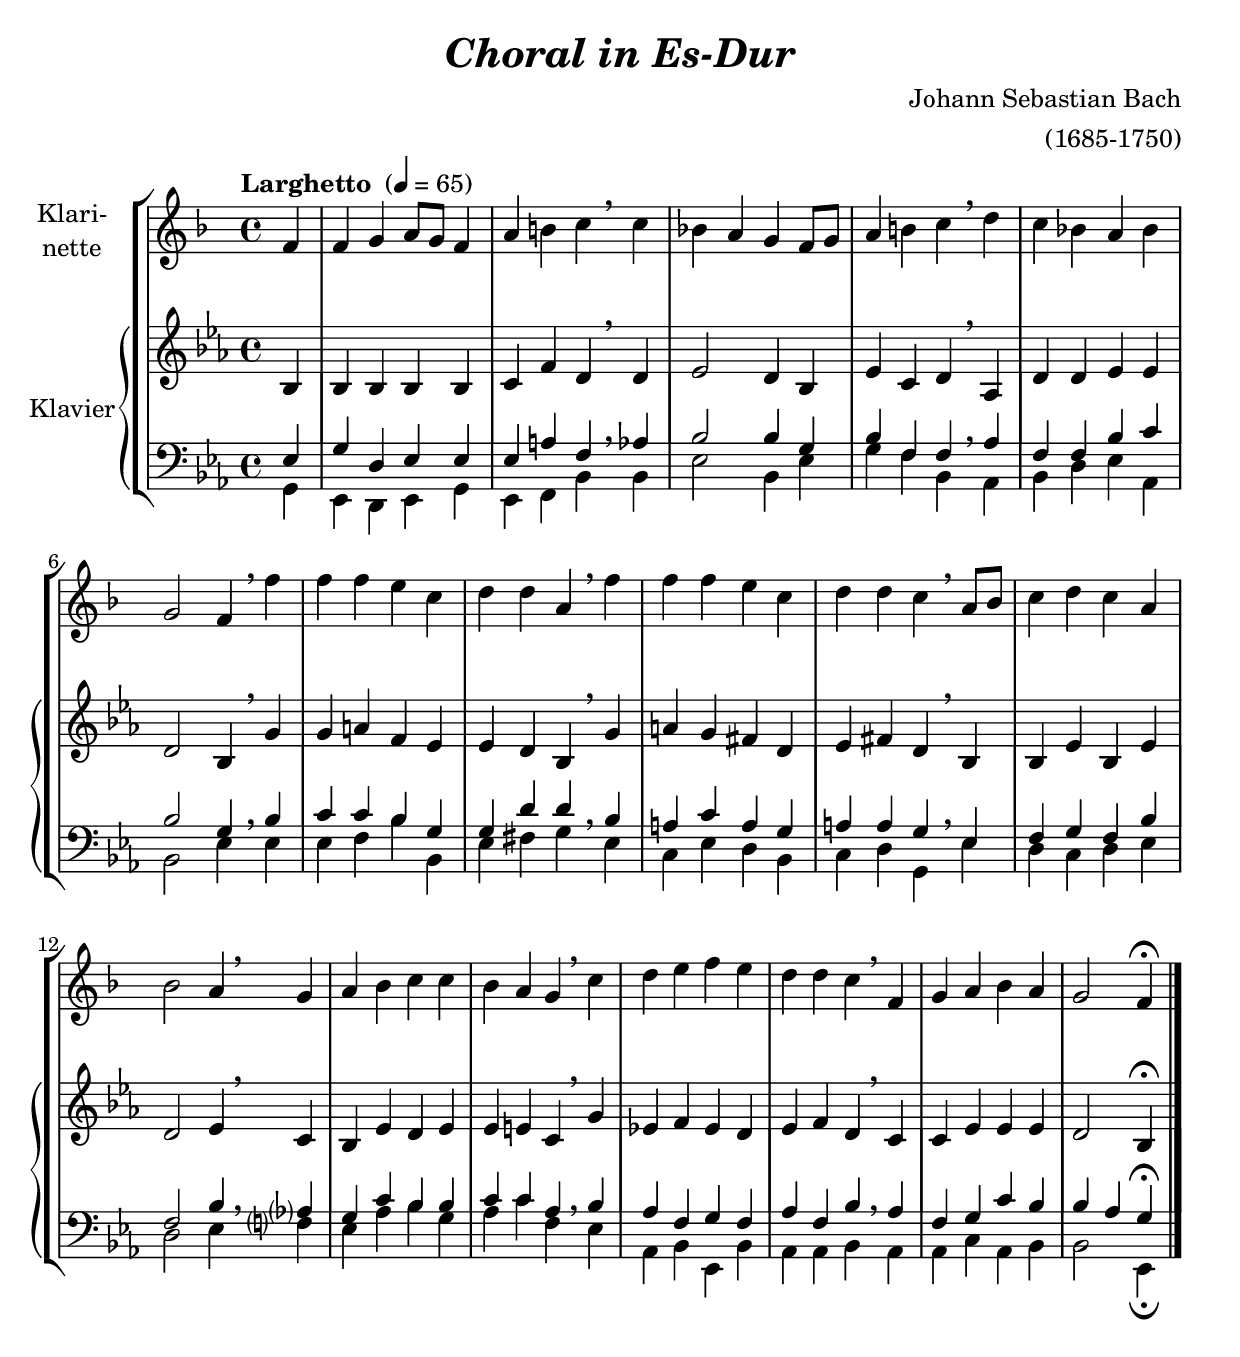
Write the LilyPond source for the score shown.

\version "2.18.2"
\include "deutsch.ly"
  
#(set-global-staff-size 22)

\header {
  title     = \markup \bold \italic "Choral in Es-Dur"
  composer  = "Johann Sebastian Bach"
  arranger  = "(1685-1750)"
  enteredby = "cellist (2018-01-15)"
%  piece     = ""
}

voiceconsts = {
  \key f \major
  \time 4/4
  \clef "treble"
%  \numericTimeSignature
  \compressFullBarRests
  % Set default beaming for all staves
  \set Timing.beamExceptions = #'()
  \set Timing.baseMoment     = #(ly:make-moment 1 4)
  \set Timing.beatStructure  = #'(1 1 1)
  \tempo "Larghetto " 4=65
}

micl = "clarinet"
mifl = "flute"
miob = "oboe"
mifh = "french horn"
misx = "tenor sax"
mist = "string ensemble 1"
miba = "cello"
% mikl = "harpsichord"
% mikl = "acoustic grand"
% mikl = "drawbar organ"
mikl = "reed organ"

va = \relative c' {
  \voiceconsts
  \clef "treble"

  \partial 4 f4
  f g a8 g f4
  a h c \breathe c
  b! a g f8 g
  a4 h c \breathe d
  c b! a b
  g2 f4 \breathe f'
  f f e c

  d d a \breathe f'
  f f e c
  d d c \breathe a8 b
  c4 d c a
  b2 a4 \breathe g
  a b c c
  b a g \breathe c
  d e f e

  d d c \breathe f,
  g a b a
  g2 f4\fermata \bar "|."
}

vb = \relative c' {
  \voiceconsts
  \clef "treble"

  \partial 4 c4
  c c c c
  d g e \breathe e
  f2 e4 c
  f d e \breathe b
  e e f f
  e2 c4 \breathe a'
  a h g f

  f e c \breathe a'
  h a gis e
  f gis e \breathe c
  c f c f
  e2 f4 \breathe d
  c f e f
  f fis d \breathe a'
  f! g f e

  f g e \breathe d
  d f f f
  e2 c4\fermata \bar "|."
}

vc = \relative c {
  \voiceconsts
  \clef "bass"

  \partial 4 f4
  a e f f
  f h g \breathe b
  c2 c4 a
  c g g \breathe b
  g g c d
  c2 a4 \breathe c
  d d c a

  a e' e \breathe c
  h d h a
  h h a \breathe f
  g a g c
  g2 c4 \breathe b?
  a d c c
  d d b \breathe c
  b g a g

  b g c \breathe b
  g a d c
  c b a \fermata \bar "|."
}

vd = \relative c {
  \voiceconsts
  \clef "bass"

  \partial 4 a4
  f e f a
  f g c c
  f2 c4 f
  a g c, b
  c e f b,
  c2 f4 f
  f g c c,

  f gis a f
  d f e c
  d e a, f'
  e d e f
  e2 f4 g?
  f b c a
  b d g, f
  b, c f, c'

  b b c b
  b d b c
  c2 f,4\fermata \bar "|."
}


music = \new StaffGroup <<
      \new Staff {
	\set Staff.midiInstrument = \micl
	\set Staff.instrumentName = \markup \center-column { "Klari-" "nette" }
	\transpose f f { \va }
      }

      \new PianoStaff <<
        \set PianoStaff.instrumentName = \markup \center-column { "Klavier" }
        \set PianoStaff.midiInstrument = \mikl
        \new Staff {
          \transpose f es { \vb }
        }
	
        \new Staff {
          \transpose f es { << \vc \\ \vd >> }
        }
        >>
>>

\book {
  \score {
    \music
    \layout {}
  }

  \score {
    \unfoldRepeats \music

    \midi {
      \context {
        \Score
      }
    }
  }
}
